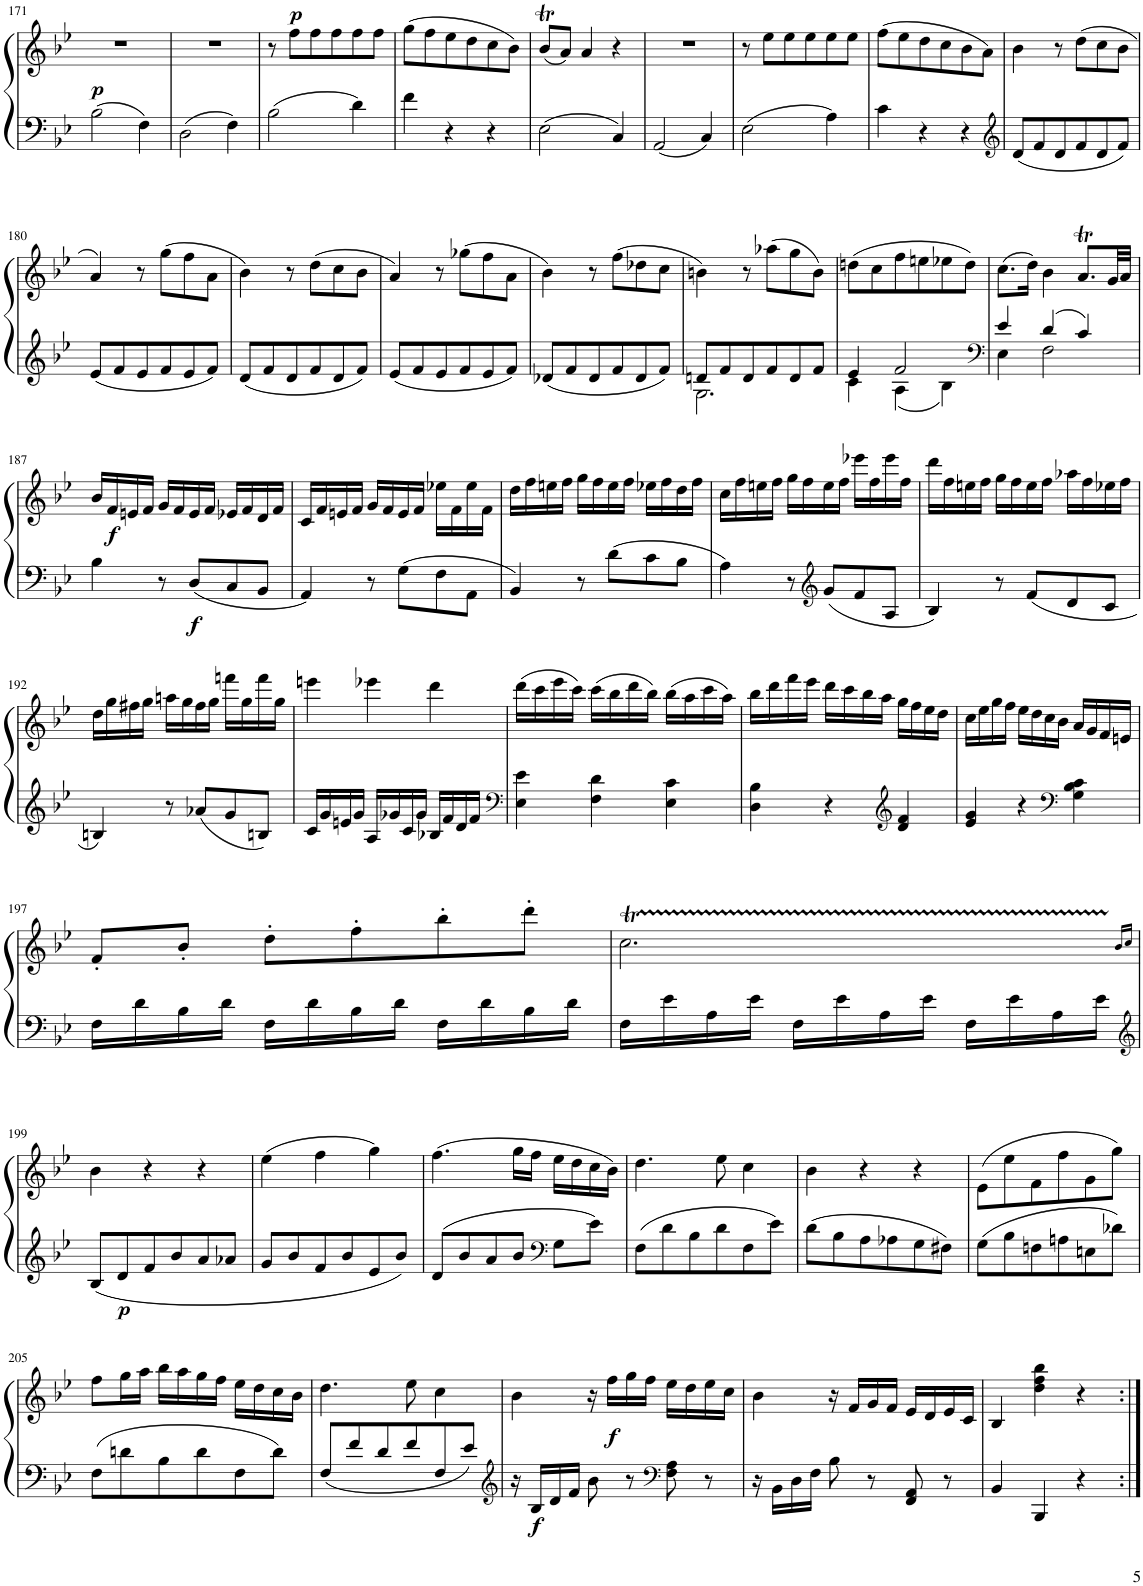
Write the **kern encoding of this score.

**kern	**kern	**dynam
*part1	*part1	*part1
*staff2	*staff1	*staff1/2
*I"Grand Piano	*	*
*I'Pno.	*	*
!!LO:PB:g=z
*clefF4	*clefG2	*
*k[b-e-]	*k[b-e-]	*
*M3/4	*M3/4	*
=171	=171	=171
!	!	!LO:DY:a=2
2B-\	2.r	p
4F\	.	.
=172	=172	=172
2D\	2.r	.
4F\	.	.
=173	=173	=173
2B-\	8r	.
!	!	!LO:DY:a
.	8ff\L	p
.	8ff\	.
.	8ff\	.
4d\	8ff\	.
.	8ff\J	.
=174	=174	=174
4f\	(8gg\L	.
.	8ff\	.
4r	8ee-\	.
.	8dd\	.
4r	8cc\	.
.	8b-\J)	.
=175	=175	=175
2E-\	(8b-T/L	.
.	8a/J)	.
.	4a/	.
4C/	4r	.
=176	=176	=176
2AA/	2.r	.
4C/	.	.
=177	=177	=177
2E-\	8r	.
.	8ee-\L	.
.	8ee-\	.
.	8ee-\	.
4A\	8ee-\	.
.	8ee-\J	.
=178	=178	=178
4c\	(8ff\L	.
.	8ee-\	.
4r	8dd\	.
.	8cc\	.
4r	8b-\	.
.	8a\J)	.
=179	=179	=179
*clefG2	*	*
8d/L	4b-\	.
8f/	.	.
8d/	8r	.
8f/	(8dd\L	.
8d/	8cc\	.
8f/J	8b-\J	.
!!LO:LB:g=z
=180	=180	=180
8e-/L	4a/)	.
8f/	.	.
8e-/	8r	.
8f/	(8gg\L	.
8e-/	8ff\	.
8f/J	8a\J	.
=181	=181	=181
8d/L	4b-\)	.
8f/	.	.
8d/	8r	.
8f/	(8dd\L	.
8d/	8cc\	.
8f/J	8b-\J	.
=182	=182	=182
8e-/L	4a/)	.
8f/	.	.
8e-/	8r	.
8f/	(8gg-X\L	.
8e-/	8ff\	.
8f/J	8a\J	.
=183	=183	=183
8d-X/L	4b-\)	.
8f/	.	.
8d-/	8r	.
8f/	(8ff\L	.
8d-/	8dd-X\	.
8f/J	8cc\J	.
=184	=184	=184
*^	*	*
8dn/L	2.G\	4bn\)	.
8f/	.	.	.
8d/	.	8r	.
8f/	.	(8aa-X\L	.
8d/	.	8gg\	.
8f/J	.	8b\J)	.
=185	=185	=185	=185
4e-/	4c\	(8ddn\L	.
.	.	8cc\	.
2f/	4A\	8ff\	.
.	.	8een\	.
.	4B-\	8ee-X\	.
.	.	8dd\J)	.
=186	=186	=186	=186
*clefF4	*	*	*
4e-/	4E-\	(8.cc\L	.
.	.	16dd\Jk)	.
4d/	2F\	4b-\	.
4c/	.	8.at/L	.
.	.	32g/LL	.
.	.	32a/JJJ	.
*v	*v	*	*
!!LO:LB:g=z
=187	=187	=187
4B-\	16b-/LL	.
!	!	!LO:DY:b
.	16f/	f
.	16en/	.
.	16f/JJ	.
8r	16g/LL	.
.	16f/	.
!	!	!LO:DY:b=2
8D/L	16e/	f
.	16f/JJ	.
8C/	16e-X/LL	.
.	16f/	.
8BB-/J	16d/	.
.	16f/JJ	.
=188	=188	=188
4AA/	16c/LL	.
.	16f/	.
.	16en/	.
.	16f/JJ	.
8r	16g/LL	.
.	16f/	.
8G\L	16e/	.
.	16f/JJ	.
8F\	16ee-X\LL	.
.	16f\	.
8AA\J	16ee-\	.
.	16f\JJ	.
=189	=189	=189
4BB-/	16dd\LL	.
.	16ff\	.
.	16een\	.
.	16ff\JJ	.
8r	16gg\LL	.
.	16ff\	.
8d\L	16ee\	.
.	16ff\JJ	.
8c\	16ee-X\LL	.
.	16ff\	.
8B-\J	16dd\	.
.	16ff\JJ	.
=190	=190	=190
4A\	16cc\LL	.
.	16ff\	.
.	16een\	.
.	16ff\JJ	.
8r	16gg\LL	.
.	16ff\	.
*clefG2	*	*
8g/L	16ee\	.
.	16ff\JJ	.
8f/	16eee-X\LL	.
.	16ff\	.
8A/J	16eee-\	.
.	16ff\JJ	.
=191	=191	=191
4B-/	16ddd\LL	.
.	16ff\	.
.	16een\	.
.	16ff\JJ	.
8r	16gg\LL	.
.	16ff\	.
8f/L	16ee\	.
.	16ff\JJ	.
8d/	16aa-X\LL	.
.	16ff\	.
8c/J	16ee-X\	.
.	16ff\JJ	.
!!LO:LB:g=z
=192	=192	=192
4Bn/	16dd\LL	.
.	16gg\	.
.	16ff#X\	.
.	16gg\JJ	.
8r	16aan\LL	.
.	16gg\	.
8a-X/L	16ff#\	.
.	16gg\JJ	.
8g/	16fffn\LL	.
.	16gg\	.
8Bn/J	16fff\	.
.	16gg\JJ	.
=193	=193	=193
16c/LL	4eeen\	.
16g/	.	.
16en/	.	.
16g/JJ	.	.
16A/LL	4eee-X\	.
16g-X/	.	.
16c/	.	.
16g-/JJ	.	.
16B-X/LL	4ddd\	.
16f/	.	.
16d/	.	.
16f/JJ	.	.
=194	=194	=194
*clefF4	*	*
4E-\ 4e-\	(16ddd\LL	.
.	16ccc\	.
.	16eee-\	.
.	16ccc\JJ)	.
4F\ 4d\	(16ccc\LL	.
.	16bb-\	.
.	16ddd\	.
.	16bb-\JJ)	.
4E-\ 4c\	(16bb-\LL	.
.	16aa\	.
.	16ccc\	.
.	16aa\JJ)	.
=195	=195	=195
4D\ 4B-\	16bb-\LL	.
.	16ddd\	.
.	16fff\	.
.	16eee-\JJ	.
4r	16ddd\LL	.
.	16ccc\	.
.	16bb-\	.
.	16aa\JJ	.
*clefG2	*	*
4d/ 4f/	16gg\LL	.
.	16ff\	.
.	16ee-\	.
.	16dd\JJ	.
=196	=196	=196
4e-/ 4g/	16cc\LL	.
.	16ee-\	.
.	16gg\	.
.	16ff\JJ	.
4r	16ee-\LL	.
.	16dd\	.
.	16cc\	.
.	16b-\JJ	.
*clefF4	*	*
4G\ 4B-\ 4c\	16a/LL	.
.	16g/	.
.	16f/	.
.	16en/JJ	.
!!LO:LB:g=z
=197	=197	=197
16F\LL	8f'/L	.
16d\	.	.
16B-\	8b-'/J	.
16d\JJ	.	.
16F\LL	8dd'\L	.
16d\	.	.
16B-\	8ff'\	.
16d\JJ	.	.
16F\LL	8bb-'\	.
16d\	.	.
16B-\	8ddd'\J	.
16d\JJ	.	.
=198	=198	=198
16F\LL	2.ccT\	.
16e-\	.	.
16A\	.	.
16e-\JJ	.	.
16F\LL	.	.
16e-\	.	.
16A\	.	.
16e-\JJ	.	.
16F\LL	.	.
16e-\	.	.
16A\	.	.
16e-\JJ	.	.
.	16qb-/LL	.
.	16qcc/JJ	.
!!LO:LB:g=z
=199	=199	=199
*clefG2	*	*
8B-/L	4b-\	.
!	!	!LO:DY:b=2
8d/	.	p
8f/	4r	.
8b-/	.	.
8a/	4r	.
8a-X/J	.	.
=200	=200	=200
8g/L	(4ee-\	.
8b-/	.	.
8f/	4ff\	.
8b-/	.	.
8e-/	4gg\)	.
8b-/J	.	.
=201	=201	=201
8d/L	(4.ff\	.
8b-/	.	.
8a/	.	.
8b-/J	16gg\LL	.
.	16ff\JJ	.
*clefF4	*	*
8G\L	16ee-\LL	.
.	16dd\	.
8e-\J	16cc\	.
.	16b-\JJ)	.
=202	=202	=202
8F\L	4.dd\	.
8d\	.	.
8B-\	.	.
8d\	8ee-\	.
8F\	4cc\	.
8e-\J	.	.
=203	=203	=203
8d\L	4b-\	.
8B-\	.	.
8A\	4r	.
8A-X\	.	.
8G\	4r	.
8F#X\J	.	.
=204	=204	=204
8G\L	(8e-\L	.
8B-\	8ee-\	.
8Fn\	8f\	.
8An\	8ff\	.
8En\	8g\	.
8d-X\J	8gg\J)	.
!!LO:LB:g=z
=205	=205	=205
8F\L	8ff\L	.
8dn\	16gg\L	.
.	16aa\JJ	.
8B-\	16bb-\LL	.
.	16aa\	.
8d\	16gg\	.
.	16ff\JJ	.
8F\	16ee-\LL	.
.	16dd\	.
8d\J	16cc\	.
.	16b-\JJ	.
=206	=206	=206
8F/L	4.dd\	.
8f/	.	.
8d/	.	.
8f/	8ee-\	.
8F/	4cc\	.
8e-/J	.	.
=207	=207	=207
*clefG2	*	*
16r	4b-\	.
!	!	!LO:DY:b=2
16B-/LL	.	f
16d/	.	.
16f/JJ	.	.
8b-\	16r	.
!	!	!LO:DY:b
.	16ff\LL	f
8r	16gg\	.
.	16ff\JJ	.
*clefF4	*	*
8F\ 8A\	16ee-\LL	.
.	16dd\	.
8r	16ee-\	.
.	16cc\JJ	.
=208	=208	=208
16r	4b-\	.
16BB-\LL	.	.
16D\	.	.
16F\JJ	.	.
8B-\	16r	.
.	16f/LL	.
8r	16g/	.
.	16f/JJ	.
8FF/ 8AA/	16e-/LL	.
.	16d/	.
8r	16e-/	.
.	16c/JJ	.
=209	=209	=209
4BB-/	4B-/	.
4BBB-/	4dd\ 4ff\ 4bb-\	.
4r	4r	.
=:|!	=:|!	=:|!
*-	*-	*-
